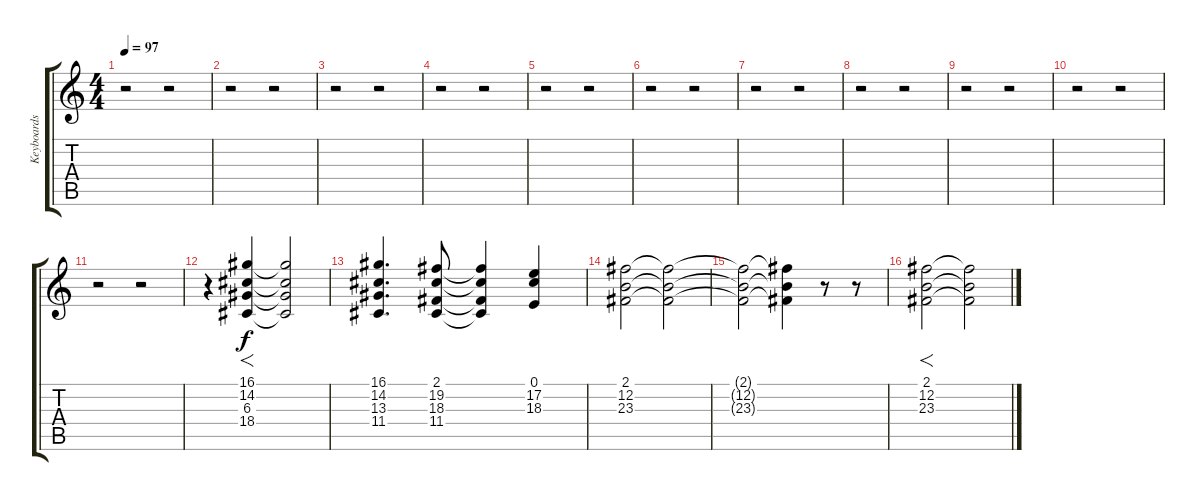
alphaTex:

\track ("Keyboards 3" "Keyboards ") {instrument choiraahs}
\staff {score tabs}
\tuning (E4 B3 G3 D3 A2 E2) {hide}
\ts (4 4)
\tempo 97
\clef g2
\ks c
r.2{dy f} r.2 |
\section ("" "")
r.2 r.2 |
r.2 r.2 |
r.2 r.2 |
r.2 r.2 |
r.2 r.2 |
r.2 r.2 |
r.2 r.2 |
r.2 r.2 |
\section ("" "")
r.2 r.2 |
r.2 r.2 |
r.4 (16.1 14.2 6.3 18.4).4{f} (16.1{t} 14.2{t} 6.3{t} 18.4{t}).2 |
(16.1 14.2 13.3 11.4).4{d} (2.1 19.2 18.3 11.4).8 (2.1{t} 19.2{t} 18.3{t} 11.4{t}).4 (0.1 17.2 18.3).4 |
(2.1 12.2 23.3).2 (2.1{t} 12.2{t} 23.3{t}).2 |
(2.1{t} 12.2{t} 23.3{t}).2 (2.1{t} 12.2{t} 23.3{t}).4 r.8 r.8 |
(2.1 12.2 23.3).2{f} (2.1{t} 12.2{t} 23.3{t}).2
